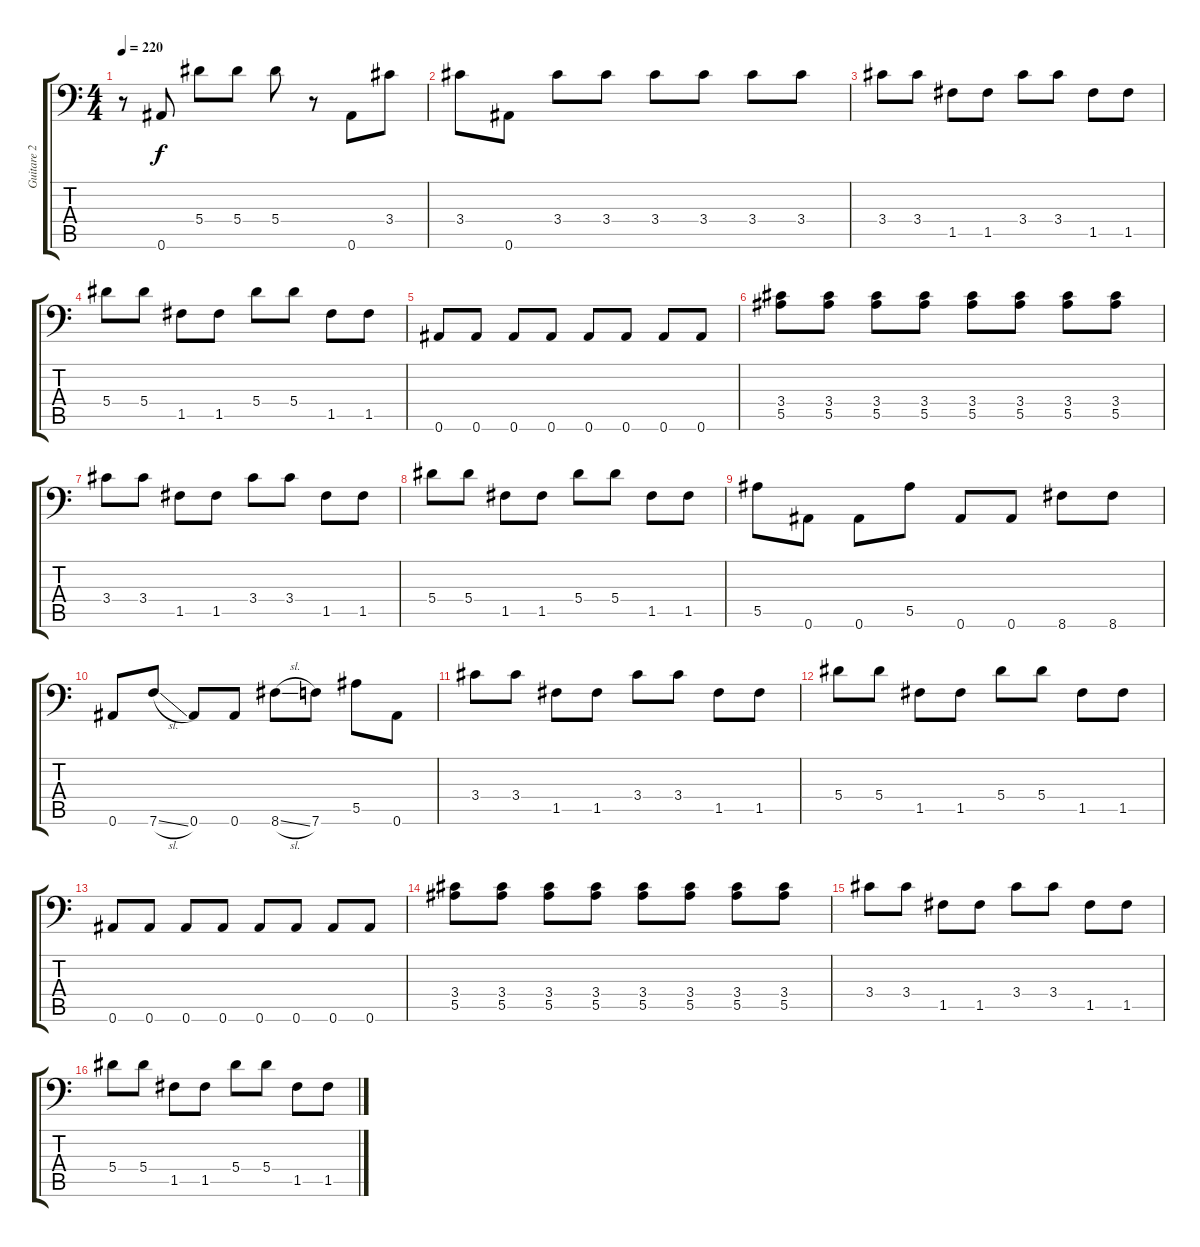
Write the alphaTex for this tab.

\track ("Guitare 2" "Guitare 2") {instrument distortionguitar}
\staff {score tabs}
\tuning (C4 G3 Eb3 Bb2 F2 Bb1) {hide}
\ts (4 4)
\tempo 220
\clef f4
\ks c
r.8{dy f} 0.6.8 5.4.8 5.4.8 5.4.8 r.8 0.6.8 3.4.8 |
3.4.8 0.6.8 3.4.8 3.4.8 3.4.8 3.4.8 3.4.8 3.4.8 |
3.4.8 3.4.8 1.5.8 1.5.8 3.4.8 3.4.8 1.5.8 1.5.8 |
5.4.8 5.4.8 1.5.8 1.5.8 5.4.8 5.4.8 1.5.8 1.5.8 |
0.6.8 0.6.8 0.6.8 0.6.8 0.6.8 0.6.8 0.6.8 0.6.8 |
(3.4 5.5).8 (3.4 5.5).8 (3.4 5.5).8 (3.4 5.5).8 (3.4 5.5).8 (3.4 5.5).8 (3.4 5.5).8 (3.4 5.5).8 |
3.4.8 3.4.8 1.5.8 1.5.8 3.4.8 3.4.8 1.5.8 1.5.8 |
5.4.8 5.4.8 1.5.8 1.5.8 5.4.8 5.4.8 1.5.8 1.5.8 |
5.5.8 0.6.8 0.6.8 5.5.8 0.6.8 0.6.8 8.6.8 8.6.8 |
0.6.8 7.6{sl}.8 0.6.8 0.6.8 8.6{sl}.8 7.6.8 5.5.8 0.6.8 |
3.4.8 3.4.8 1.5.8 1.5.8 3.4.8 3.4.8 1.5.8 1.5.8 |
5.4.8 5.4.8 1.5.8 1.5.8 5.4.8 5.4.8 1.5.8 1.5.8 |
0.6.8 0.6.8 0.6.8 0.6.8 0.6.8 0.6.8 0.6.8 0.6.8 |
(3.4 5.5).8 (3.4 5.5).8 (3.4 5.5).8 (3.4 5.5).8 (3.4 5.5).8 (3.4 5.5).8 (3.4 5.5).8 (3.4 5.5).8 |
3.4.8 3.4.8 1.5.8 1.5.8 3.4.8 3.4.8 1.5.8 1.5.8 |
5.4.8 5.4.8 1.5.8 1.5.8 5.4.8 5.4.8 1.5.8 1.5.8
